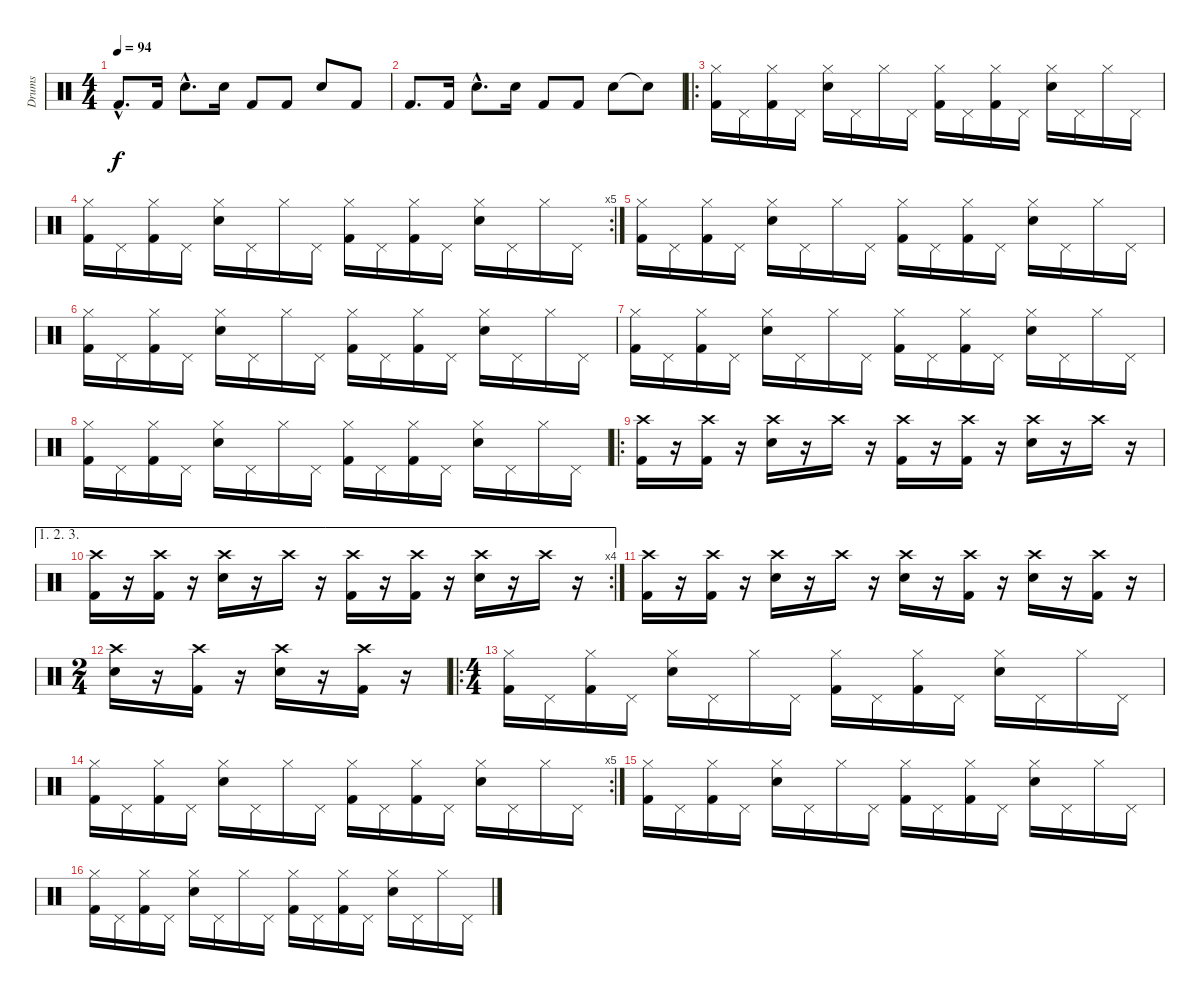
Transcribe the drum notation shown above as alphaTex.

\track ("Drums" "Drums") {instrument percussion}
\staff {score}
\articulation defaults
\ts (4 4)
\tempo 94
\clef neutral
\ks c "Kick (hit) 2"{hac}.8{d dy f} "Kick (hit) 2".16 "Snare (hit) 2"{hac}.8{d} "Snare (hit) 2".16 "Kick (hit) 2".8 "Kick (hit) 2".8 "Snare (hit) 2".8 "Kick (hit) 2".8
|
"Kick (hit) 2".8{d} "Kick (hit) 2".16 "Snare (hit) 2"{hac}.8{d} "Snare (hit) 2".16 "Kick (hit) 2".8 "Kick (hit) 2".8 "Snare (hit) 2".8 "Snare (hit)"{t}.8 |
\ro
("Hi-Hat (closed)" "Kick (hit) 2").16 "Pedal Hi-Hat (hit)".16 ("Hi-Hat (closed)" "Kick (hit) 2").16 "Pedal Hi-Hat (hit)".16 ("Hi-Hat (closed)" "Snare (hit) 2").16 "Pedal Hi-Hat (hit)".16 "Hi-Hat (closed)".16 "Pedal Hi-Hat (hit)".16 ("Hi-Hat (closed)" "Kick (hit) 2").16 "Pedal Hi-Hat (hit)".16 ("Hi-Hat (closed)" "Kick (hit) 2").16 "Pedal Hi-Hat (hit)".16 ("Hi-Hat (closed)" "Snare (hit) 2").16 "Pedal Hi-Hat (hit)".16 "Hi-Hat (closed)".16 "Pedal Hi-Hat (hit)".16 |
\rc 5
("Hi-Hat (closed)" "Kick (hit) 2").16 "Pedal Hi-Hat (hit)".16 ("Hi-Hat (closed)" "Kick (hit) 2").16 "Pedal Hi-Hat (hit)".16 ("Hi-Hat (closed)" "Snare (hit) 2").16 "Pedal Hi-Hat (hit)".16 "Hi-Hat (closed)".16 "Pedal Hi-Hat (hit)".16 ("Hi-Hat (closed)" "Kick (hit) 2").16 "Pedal Hi-Hat (hit)".16 ("Hi-Hat (closed)" "Kick (hit) 2").16 "Pedal Hi-Hat (hit)".16 ("Hi-Hat (closed)" "Snare (hit) 2").16 "Pedal Hi-Hat (hit)".16 "Hi-Hat (closed)".16 "Pedal Hi-Hat (hit)".16 |
("Hi-Hat (closed)" "Kick (hit) 2").16 "Pedal Hi-Hat (hit)".16 ("Hi-Hat (closed)" "Kick (hit) 2").16 "Pedal Hi-Hat (hit)".16 ("Hi-Hat (closed)" "Snare (hit) 2").16 "Pedal Hi-Hat (hit)".16 "Hi-Hat (closed)".16 "Pedal Hi-Hat (hit)".16 ("Hi-Hat (closed)" "Kick (hit) 2").16 "Pedal Hi-Hat (hit)".16 ("Hi-Hat (closed)" "Kick (hit) 2").16 "Pedal Hi-Hat (hit)".16 ("Hi-Hat (closed)" "Snare (hit) 2").16 "Pedal Hi-Hat (hit)".16 "Hi-Hat (closed)".16 "Pedal Hi-Hat (hit)".16 |
("Hi-Hat (closed)" "Kick (hit) 2").16 "Pedal Hi-Hat (hit)".16 ("Hi-Hat (closed)" "Kick (hit) 2").16 "Pedal Hi-Hat (hit)".16 ("Hi-Hat (closed)" "Snare (hit) 2").16 "Pedal Hi-Hat (hit)".16 "Hi-Hat (closed)".16 "Pedal Hi-Hat (hit)".16 ("Hi-Hat (closed)" "Kick (hit) 2").16 "Pedal Hi-Hat (hit)".16 ("Hi-Hat (closed)" "Kick (hit) 2").16 "Pedal Hi-Hat (hit)".16 ("Hi-Hat (closed)" "Snare (hit) 2").16 "Pedal Hi-Hat (hit)".16 "Hi-Hat (closed)".16 "Pedal Hi-Hat (hit)".16 |
("Hi-Hat (closed)" "Kick (hit) 2").16 "Pedal Hi-Hat (hit)".16 ("Hi-Hat (closed)" "Kick (hit) 2").16 "Pedal Hi-Hat (hit)".16 ("Hi-Hat (closed)" "Snare (hit) 2").16 "Pedal Hi-Hat (hit)".16 "Hi-Hat (closed)".16 "Pedal Hi-Hat (hit)".16 ("Hi-Hat (closed)" "Kick (hit) 2").16 "Pedal Hi-Hat (hit)".16 ("Hi-Hat (closed)" "Kick (hit) 2").16 "Pedal Hi-Hat (hit)".16 ("Hi-Hat (closed)" "Snare (hit) 2").16 "Pedal Hi-Hat (hit)".16 "Hi-Hat (closed)".16 "Pedal Hi-Hat (hit)".16 |
("Hi-Hat (closed)" "Kick (hit) 2").16 "Pedal Hi-Hat (hit)".16 ("Hi-Hat (closed)" "Kick (hit) 2").16 "Pedal Hi-Hat (hit)".16 ("Hi-Hat (closed)" "Snare (hit) 2").16 "Pedal Hi-Hat (hit)".16 "Hi-Hat (closed)".16 "Pedal Hi-Hat (hit)".16 ("Hi-Hat (closed)" "Kick (hit) 2").16 "Pedal Hi-Hat (hit)".16 ("Hi-Hat (closed)" "Kick (hit) 2").16 "Pedal Hi-Hat (hit)".16 ("Hi-Hat (closed)" "Snare (hit) 2").16 "Pedal Hi-Hat (hit)".16 "Hi-Hat (closed)".16 "Pedal Hi-Hat (hit)".16 |
\ro
("Crash high (hit)" "Kick (hit) 2").16 r.16 ("Crash high (hit)" "Kick (hit) 2").16 r.16 ("Crash high (hit)" "Snare (hit) 2").16 r.16 "Crash high (hit)".16 r.16 ("Crash high (hit)" "Kick (hit) 2").16 r.16 ("Crash high (hit)" "Kick (hit) 2").16 r.16 ("Crash high (hit)" "Snare (hit) 2").16 r.16 "Crash high (hit)".16 r.16 |
\ae (1 2 3)
\rc 4
("Crash high (hit)" "Kick (hit) 2").16 r.16 ("Crash high (hit)" "Kick (hit) 2").16 r.16 ("Crash high (hit)" "Snare (hit) 2").16 r.16 "Crash high (hit)".16 r.16 ("Crash high (hit)" "Kick (hit) 2").16 r.16 ("Crash high (hit)" "Kick (hit) 2").16 r.16 ("Crash high (hit)" "Snare (hit) 2").16 r.16 "Crash high (hit)".16 r.16 |
("Crash high (hit)" "Kick (hit) 2").16 r.16 ("Crash high (hit)" "Kick (hit) 2").16 r.16 ("Crash high (hit)" "Snare (hit) 2").16 r.16 "Crash high (hit)".16 r.16 ("Crash high (hit)" "Snare (hit) 2").16 r.16 ("Crash high (hit)" "Kick (hit) 2").16 r.16 ("Crash high (hit)" "Snare (hit) 2").16 r.16 ("Crash high (hit)" "Kick (hit) 2").16 r.16 |
\ts (2 4)
("Crash high (hit)" "Snare (hit) 2").16 r.16 ("Crash high (hit)" "Kick (hit) 2").16 r.16 ("Crash high (hit)" "Snare (hit) 2").16 r.16 ("Crash high (hit)" "Kick (hit) 2").16 r.16 |
\ro
\ts (4 4)
("Hi-Hat (closed)" "Kick (hit) 2").16 "Pedal Hi-Hat (hit)".16 ("Hi-Hat (closed)" "Kick (hit) 2").16 "Pedal Hi-Hat (hit)".16 ("Hi-Hat (closed)" "Snare (hit) 2").16 "Pedal Hi-Hat (hit)".16 "Hi-Hat (closed)".16 "Pedal Hi-Hat (hit)".16 ("Hi-Hat (closed)" "Kick (hit) 2").16 "Pedal Hi-Hat (hit)".16 ("Hi-Hat (closed)" "Kick (hit) 2").16 "Pedal Hi-Hat (hit)".16 ("Hi-Hat (closed)" "Snare (hit) 2").16 "Pedal Hi-Hat (hit)".16 "Hi-Hat (closed)".16 "Pedal Hi-Hat (hit)".16 |
\rc 5
("Hi-Hat (closed)" "Kick (hit) 2").16 "Pedal Hi-Hat (hit)".16 ("Hi-Hat (closed)" "Kick (hit) 2").16 "Pedal Hi-Hat (hit)".16 ("Hi-Hat (closed)" "Snare (hit) 2").16 "Pedal Hi-Hat (hit)".16 "Hi-Hat (closed)".16 "Pedal Hi-Hat (hit)".16 ("Hi-Hat (closed)" "Kick (hit) 2").16 "Pedal Hi-Hat (hit)".16 ("Hi-Hat (closed)" "Kick (hit) 2").16 "Pedal Hi-Hat (hit)".16 ("Hi-Hat (closed)" "Snare (hit) 2").16 "Pedal Hi-Hat (hit)".16 "Hi-Hat (closed)".16 "Pedal Hi-Hat (hit)".16 |
("Hi-Hat (closed)" "Kick (hit) 2").16 "Pedal Hi-Hat (hit)".16 ("Hi-Hat (closed)" "Kick (hit) 2").16 "Pedal Hi-Hat (hit)".16 ("Hi-Hat (closed)" "Snare (hit) 2").16 "Pedal Hi-Hat (hit)".16 "Hi-Hat (closed)".16 "Pedal Hi-Hat (hit)".16 ("Hi-Hat (closed)" "Kick (hit) 2").16 "Pedal Hi-Hat (hit)".16 ("Hi-Hat (closed)" "Kick (hit) 2").16 "Pedal Hi-Hat (hit)".16 ("Hi-Hat (closed)" "Snare (hit) 2").16 "Pedal Hi-Hat (hit)".16 "Hi-Hat (closed)".16 "Pedal Hi-Hat (hit)".16 |
("Hi-Hat (closed)" "Kick (hit) 2").16 "Pedal Hi-Hat (hit)".16 ("Hi-Hat (closed)" "Kick (hit) 2").16 "Pedal Hi-Hat (hit)".16 ("Hi-Hat (closed)" "Snare (hit) 2").16 "Pedal Hi-Hat (hit)".16 "Hi-Hat (closed)".16 "Pedal Hi-Hat (hit)".16 ("Hi-Hat (closed)" "Kick (hit) 2").16 "Pedal Hi-Hat (hit)".16 ("Hi-Hat (closed)" "Kick (hit) 2").16 "Pedal Hi-Hat (hit)".16 ("Hi-Hat (closed)" "Snare (hit) 2").16 "Pedal Hi-Hat (hit)".16 "Hi-Hat (closed)".16 "Pedal Hi-Hat (hit)".16
